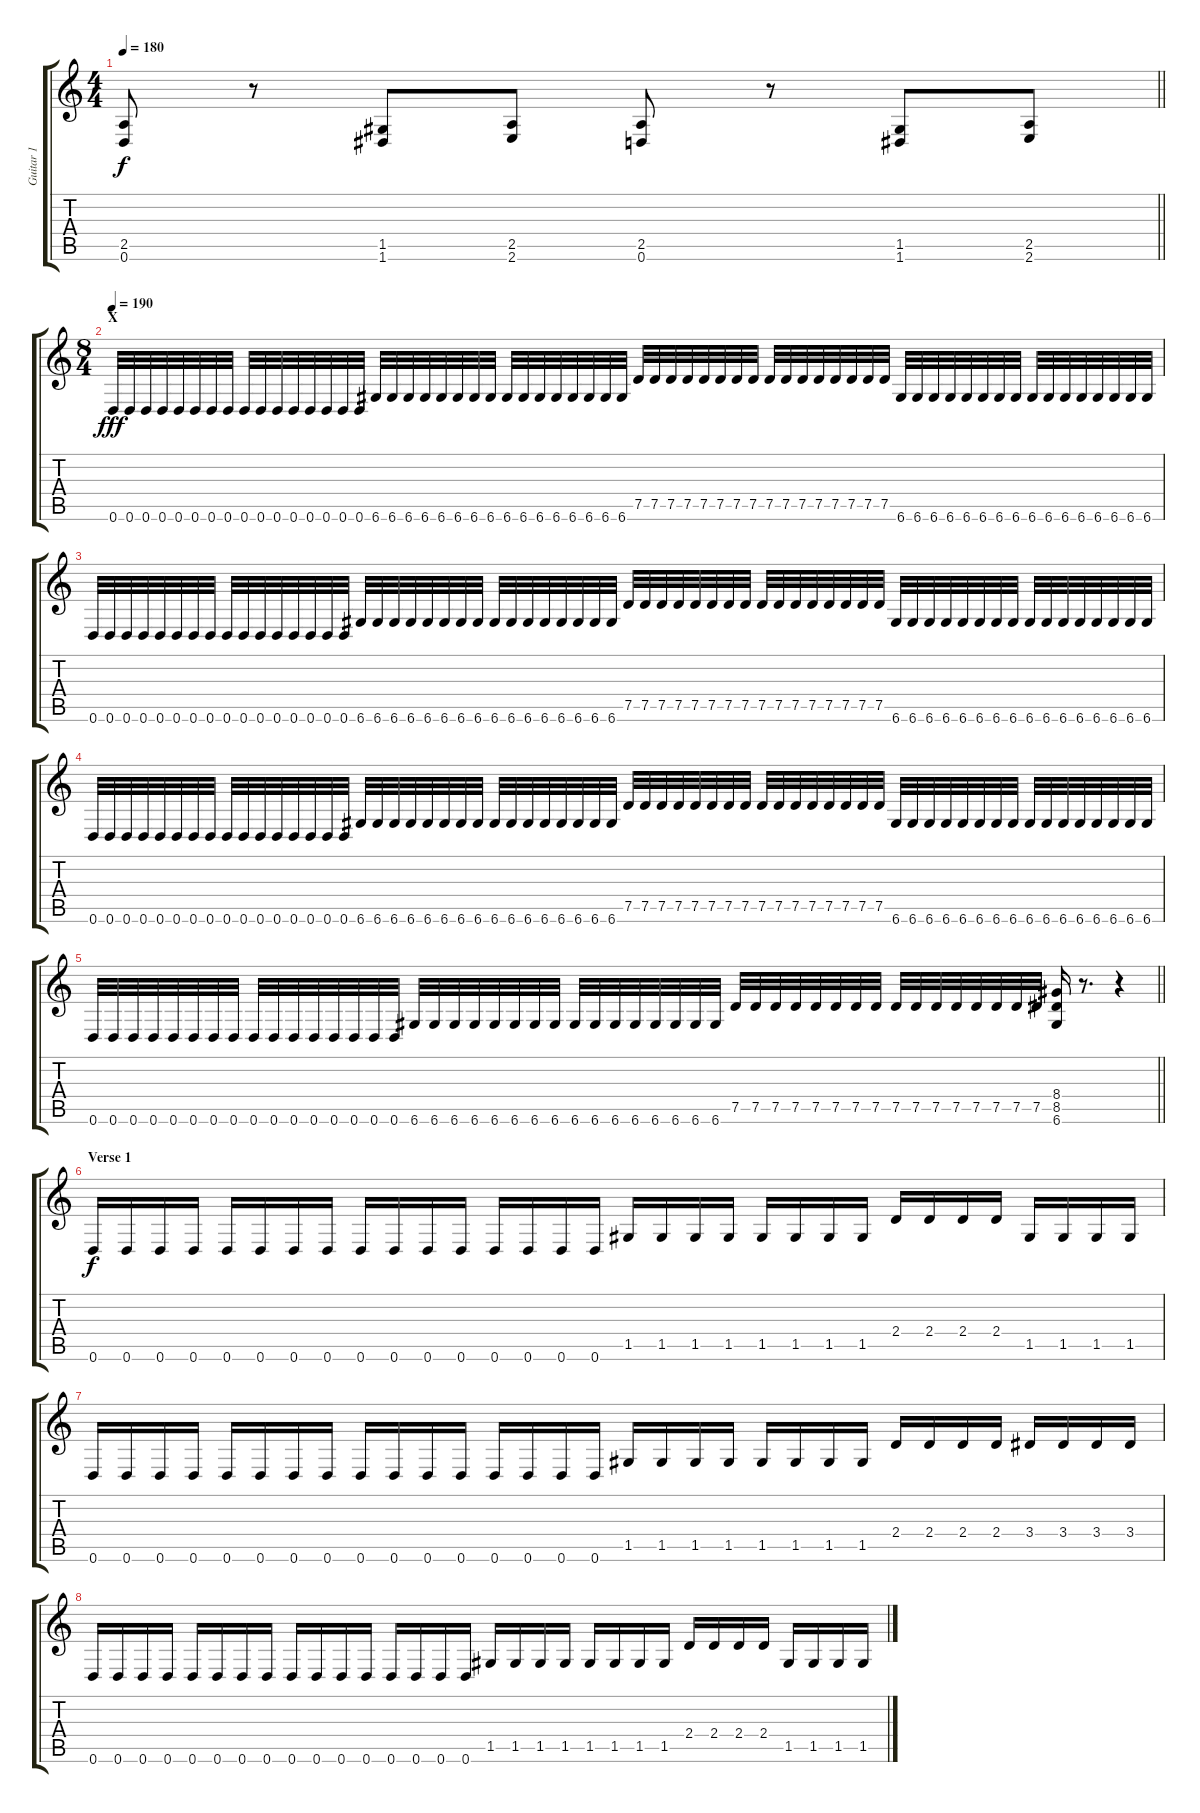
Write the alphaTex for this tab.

\track ("Guitar 1" "Guitar 1") {instrument distortionguitar}
\staff {score tabs}
\tuning (D4 A3 F3 C3 G2 D2) {hide}
\ts (4 4)
\tempo 180
\clef g2
\barLineRight lightlight
\ks c
(2.5 0.6).8{dy f} r.8 (1.5 1.6).8 (2.5 2.6).8 (2.5 0.6).8 r.8 (1.5 1.6).8 (2.5 2.6).8 |
\ts (8 4)
\section ("" "X")
\tempo 190
0.6.32{dy fff} 0.6.32 0.6.32 0.6.32 0.6.32 0.6.32 0.6.32 0.6.32 0.6.32 0.6.32 0.6.32 0.6.32 0.6.32 0.6.32 0.6.32 0.6.32 6.6.32 6.6.32 6.6.32 6.6.32 6.6.32 6.6.32 6.6.32 6.6.32 6.6.32 6.6.32 6.6.32 6.6.32 6.6.32 6.6.32 6.6.32 6.6.32 7.5.32 7.5.32 7.5.32 7.5.32 7.5.32 7.5.32 7.5.32 7.5.32 7.5.32 7.5.32 7.5.32 7.5.32 7.5.32 7.5.32 7.5.32 7.5.32 6.6.32 6.6.32 6.6.32 6.6.32 6.6.32 6.6.32 6.6.32 6.6.32 6.6.32 6.6.32 6.6.32 6.6.32 6.6.32 6.6.32 6.6.32 6.6.32 |
0.6.32 0.6.32 0.6.32 0.6.32 0.6.32 0.6.32 0.6.32 0.6.32 0.6.32 0.6.32 0.6.32 0.6.32 0.6.32 0.6.32 0.6.32 0.6.32 6.6.32 6.6.32 6.6.32 6.6.32 6.6.32 6.6.32 6.6.32 6.6.32 6.6.32 6.6.32 6.6.32 6.6.32 6.6.32 6.6.32 6.6.32 6.6.32 7.5.32 7.5.32 7.5.32 7.5.32 7.5.32 7.5.32 7.5.32 7.5.32 7.5.32 7.5.32 7.5.32 7.5.32 7.5.32 7.5.32 7.5.32 7.5.32 6.6.32 6.6.32 6.6.32 6.6.32 6.6.32 6.6.32 6.6.32 6.6.32 6.6.32 6.6.32 6.6.32 6.6.32 6.6.32 6.6.32 6.6.32 6.6.32 |
0.6.32 0.6.32 0.6.32 0.6.32 0.6.32 0.6.32 0.6.32 0.6.32 0.6.32 0.6.32 0.6.32 0.6.32 0.6.32 0.6.32 0.6.32 0.6.32 6.6.32 6.6.32 6.6.32 6.6.32 6.6.32 6.6.32 6.6.32 6.6.32 6.6.32 6.6.32 6.6.32 6.6.32 6.6.32 6.6.32 6.6.32 6.6.32 7.5.32 7.5.32 7.5.32 7.5.32 7.5.32 7.5.32 7.5.32 7.5.32 7.5.32 7.5.32 7.5.32 7.5.32 7.5.32 7.5.32 7.5.32 7.5.32 6.6.32 6.6.32 6.6.32 6.6.32 6.6.32 6.6.32 6.6.32 6.6.32 6.6.32 6.6.32 6.6.32 6.6.32 6.6.32 6.6.32 6.6.32 6.6.32 |
\barLineRight lightlight
0.6.32 0.6.32 0.6.32 0.6.32 0.6.32 0.6.32 0.6.32 0.6.32 0.6.32 0.6.32 0.6.32 0.6.32 0.6.32 0.6.32 0.6.32 0.6.32 6.6.32 6.6.32 6.6.32 6.6.32 6.6.32 6.6.32 6.6.32 6.6.32 6.6.32 6.6.32 6.6.32 6.6.32 6.6.32 6.6.32 6.6.32 6.6.32 7.5.32 7.5.32 7.5.32 7.5.32 7.5.32 7.5.32 7.5.32 7.5.32 7.5.32 7.5.32 7.5.32 7.5.32 7.5.32 7.5.32 7.5.32 7.5.32 (8.4 8.5 6.6).16 r.8{d} r.4 |
\section ("" "Verse 1")
0.6.16{dy f} 0.6.16 0.6.16 0.6.16 0.6.16 0.6.16 0.6.16 0.6.16 0.6.16 0.6.16 0.6.16 0.6.16 0.6.16 0.6.16 0.6.16 0.6.16 1.5.16 1.5.16 1.5.16 1.5.16 1.5.16 1.5.16 1.5.16 1.5.16 2.4.16 2.4.16 2.4.16 2.4.16 1.5.16 1.5.16 1.5.16 1.5.16 |
0.6.16 0.6.16 0.6.16 0.6.16 0.6.16 0.6.16 0.6.16 0.6.16 0.6.16 0.6.16 0.6.16 0.6.16 0.6.16 0.6.16 0.6.16 0.6.16 1.5.16 1.5.16 1.5.16 1.5.16 1.5.16 1.5.16 1.5.16 1.5.16 2.4.16 2.4.16 2.4.16 2.4.16 3.4.16 3.4.16 3.4.16 3.4.16 |
0.6.16 0.6.16 0.6.16 0.6.16 0.6.16 0.6.16 0.6.16 0.6.16 0.6.16 0.6.16 0.6.16 0.6.16 0.6.16 0.6.16 0.6.16 0.6.16 1.5.16 1.5.16 1.5.16 1.5.16 1.5.16 1.5.16 1.5.16 1.5.16 2.4.16 2.4.16 2.4.16 2.4.16 1.5.16 1.5.16 1.5.16 1.5.16
